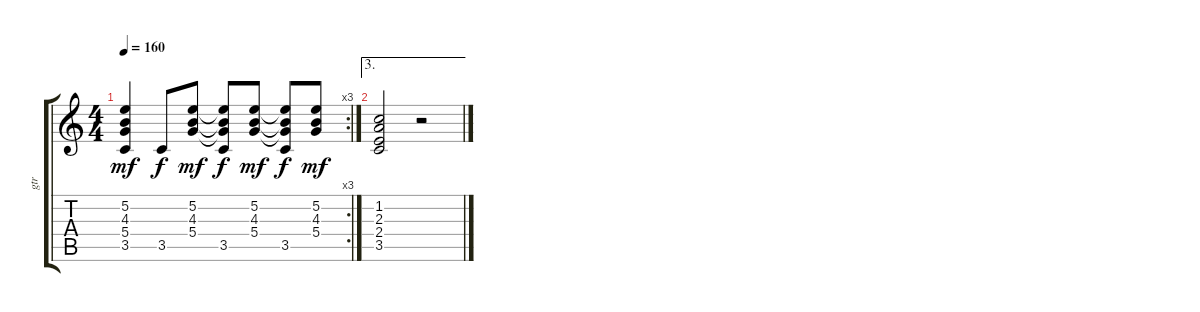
\track ("gtr" "gtr") {instrument acousticguitarnylon}
\staff {score tabs}
\tuning (E4 B3 G3 D3 A2 E2) {hide}
\rc 3
\ts (4 4)
\tempo 160
\clef g2
\ks c
(5.2 4.3 5.4 3.5).4{dy mf} 3.5.8{dy f} (5.2 4.3 5.4).8{dy mf} (5.2{t} 4.3{t} 5.4{t} 3.5).8{dy f} (5.2 4.3 5.4).8{dy mf} (5.2{t} 4.3{t} 5.4{t} 3.5).8{dy f} (5.2 4.3 5.4).8{dy mf} |
\ae 3
(1.2 2.3 2.4 3.5).2 r.2
